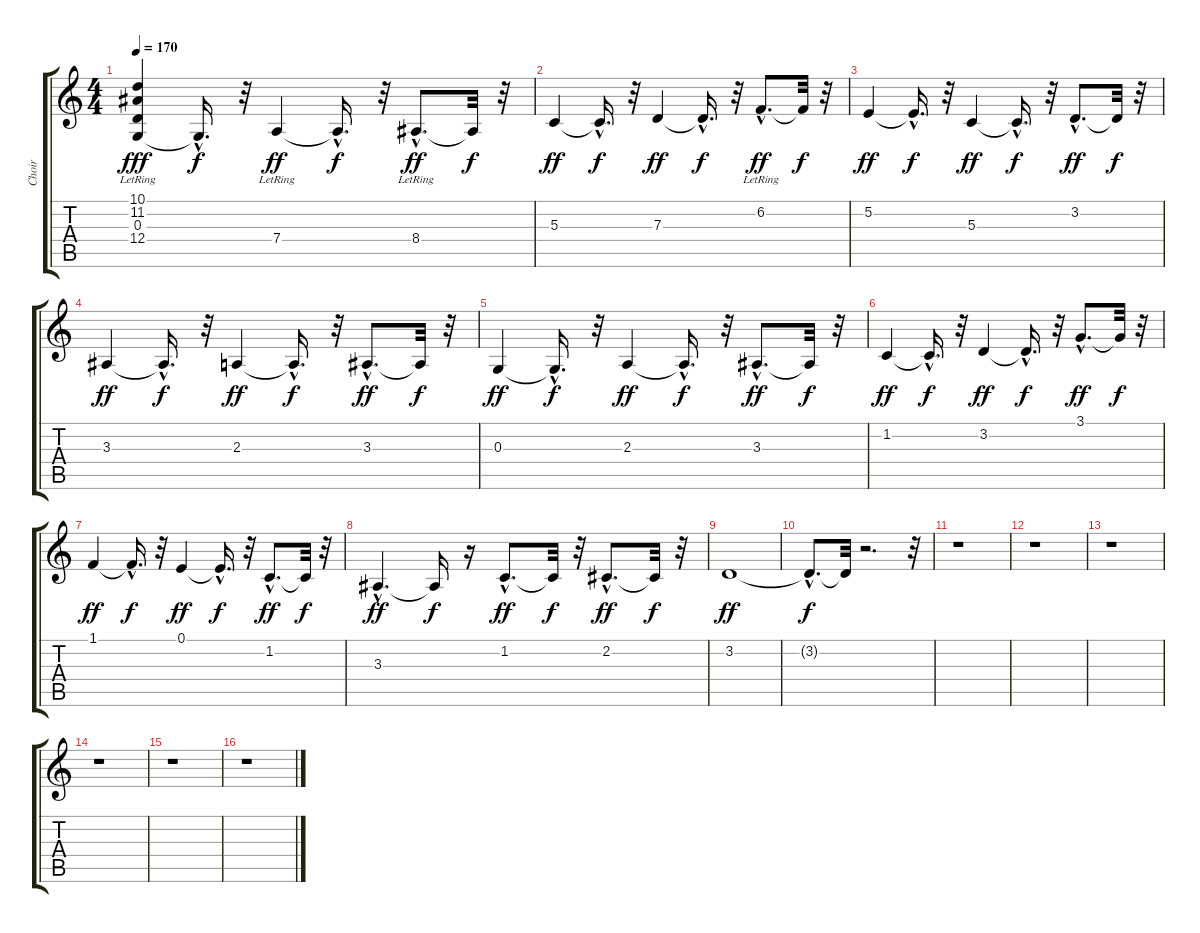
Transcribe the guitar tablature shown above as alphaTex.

\track ("Choir" "Choir") {instrument choiraahs}
\staff {score tabs}
\tuning (E4 B3 G3 D3 A2 E2) {hide}
\ts (4 4)
\tempo 170
\clef g2
\ks c
(10.1{lr} 11.2{lr} 0.3 12.4{lr}).4{dy fff} 0.3{hac t}.16{d dy f} r.32 7.4{lr}.4{dy ff} 7.4{hac t}.16{d dy f} r.32 8.4{hac lr}.8{d dy ff} 8.4{t}.32{dy f} r.32 |
5.3.4{dy ff} 5.3{hac t}.16{d dy f} r.32 7.3.4{dy ff} 7.3{hac t}.16{d dy f} r.32 6.2{hac lr}.8{d dy ff} 6.2{t}.32{dy f} r.32 |
5.2.4{dy ff} 5.2{hac t}.16{d dy f} r.32 5.3.4{dy ff} 5.3{hac t}.16{d dy f} r.32 3.2{hac}.8{d dy ff} 3.2{t}.32{dy f} r.32 |
3.3.4{dy ff} 3.3{hac t}.16{d dy f} r.32 2.3.4{dy ff} 2.3{hac t}.16{d dy f} r.32 3.3{hac}.8{d dy ff} 3.3{t}.32{dy f} r.32 |
0.3.4{dy ff} 0.3{hac t}.16{d dy f} r.32 2.3.4{dy ff} 2.3{hac t}.16{d dy f} r.32 3.3{hac}.8{d dy ff} 3.3{t}.32{dy f} r.32 |
1.2.4{dy ff} 1.2{hac t}.16{d dy f} r.32 3.2.4{dy ff} 3.2{hac t}.16{d dy f} r.32 3.1{hac}.8{d dy ff} 3.1{t}.32{dy f} r.32 |
1.1.4{dy ff} 1.1{hac t}.16{d dy f} r.32 0.1.4{dy ff} 0.1{hac t}.16{d dy f} r.32 1.2{hac}.8{d dy ff} 1.2{t}.32{dy f} r.32 |
3.3{hac}.4{d dy ff} 3.3{t}.16{dy f} r.16 1.2{hac}.8{d dy ff} 1.2{t}.32{dy f} r.32 2.2{hac}.8{d dy ff} 2.2{t}.32{dy f} r.32 |
3.2.1{dy ff} |
3.2{hac t}.8{d dy f} 3.2{t}.32 r.2{d} r.32 |
r.1 |
r.1 |
r.1 |
r.1 |
r.1 |
r.1
